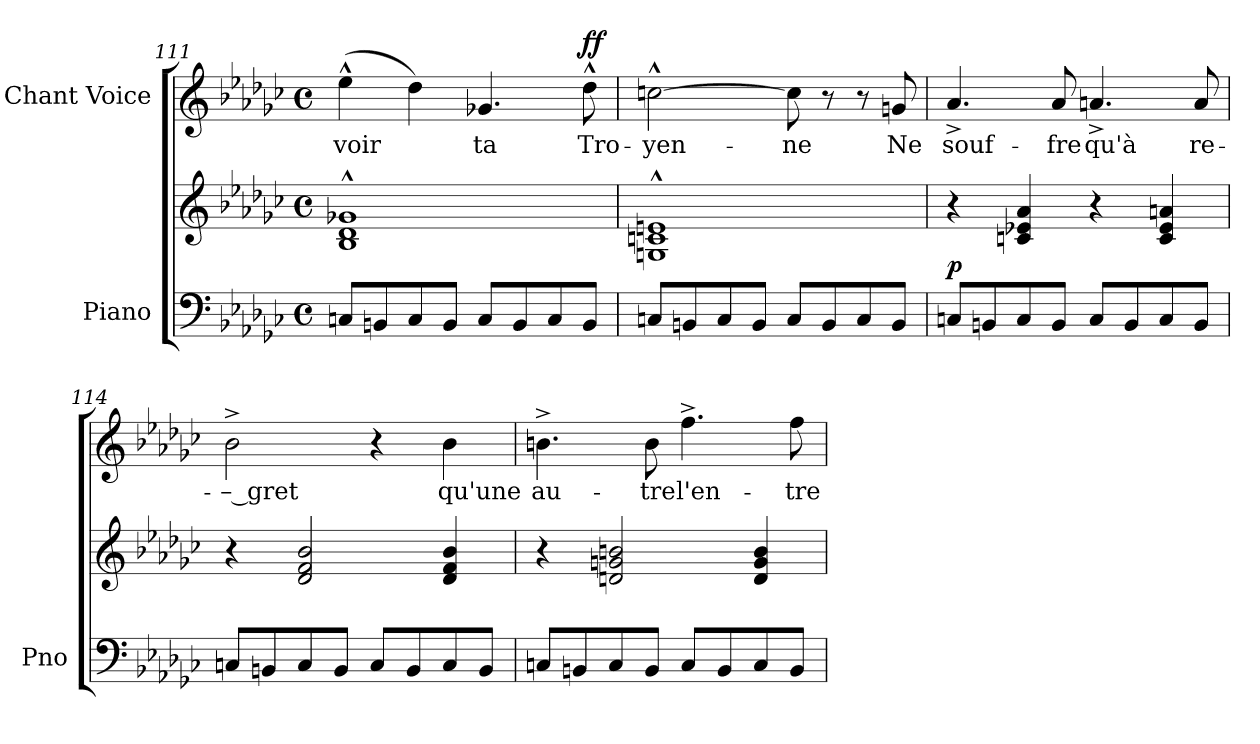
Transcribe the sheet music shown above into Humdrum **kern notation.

**kern	**kern	**dynam	**kern	**text	**dynam
*part2	*part2	*part2	*part1	*part1	*part1
*staff3	*staff2	*staff2/3	*staff1	*staff1	*staff1
*I"Piano	*	*	*I"Chant Voice	*	*
*I'Pno	*	*	*	*	*
*clefF4	*clefG2	*	*clefG2	*	*
*k[b-e-a-d-g-c-]	*k[b-e-a-d-g-c-]	*	*k[b-e-a-d-g-c-]	*	*
*M4/4	*M4/4	*	*M4/4	*	*
*met(c)	*met(c)	*	*met(c)	*	*
=111	=111	=111	=111	=111	=111
!	!	!	!	!LO:LY:b	!
8Cn/L	1B-^^ 1d-^^ 1g-X^^	.	(>4ee-^^\	-voir	.
8BBn/	.	.	.	.	.
8C/	.	.	4dd-\)	.	.
8BB/J	.	.	.	.	.
!	!	!	!	!LO:LY:b	!
8C/L	.	.	4.g-X/	ta	.
8BB/	.	.	.	.	.
8C/	.	.	.	.	.
!	!	!	!	!LO:LY:b	!LO:DY:a
8BB/J	.	.	8dd-^^\	Tro-	ff
=112	=112	=112	=112	=112	=112
!	!	!	!	!LO:LY:b	!
8Cn/L	1Gn^^ 1cn^^ 1en^^	.	[2ccn^^\	-yen-	.
8BBn/	.	.	.	.	.
8C/	.	.	.	.	.
8BB/J	.	.	.	.	.
!	!	!	!	!LO:LY:b	!
8C/L	.	.	8cc\]	-ne	.
8BB/	.	.	8r	.	.
8C/	.	.	8r	.	.
!	!	!	!	!LO:LY:b	!
8BB/J	.	.	8gn/	Ne	.
=113	=113	=113	=113	=113	=113
!	!	!LO:DY:a=2	!	!LO:LY:b	!
8Cn/L	4r	p	4.a-^/	souf-	.
8BBn/	.	.	.	.	.
8C/	4cn/ 4e-X/ 4a-/	.	.	.	.
!	!	!	!	!LO:LY:b	!
8BB/J	.	.	8a-/	-fre	.
!	!	!	!	!LO:LY:b	!
8C/L	4r	.	4.an^/	qu'à	.
8BB/	.	.	.	.	.
8C/	4c/ 4e-/ 4an/	.	.	.	.
!	!	!	!	!LO:LY:b	!
8BB/J	.	.	8a/	re-	.
!!LO:PB:g=z
=114	=114	=114	=114	=114	=114
!	!	!	!	!LO:LY:b	!
8Cn/L	4r	.	2b-^\	-– gret	.
8BBn/	.	.	.	.	.
8C/	2d-/ 2f/ 2b-/	.	.	.	.
8BB/J	.	.	.	.	.
8C/L	.	.	4r	.	.
8BB/	.	.	.	.	.
!	!	!	!	!LO:LY:b	!
8C/	4d-/ 4f/ 4b-/	.	4b-\	qu'une	.
8BB/J	.	.	.	.	.
=115	=115	=115	=115	=115	=115
!	!	!	!	!LO:LY:b	!
8Cn/L	4r	.	4.bn^\	au-	.
8BBn/	.	.	.	.	.
8C/	2dn/ 2gn/ 2bn/	.	.	.	.
!	!	!	!	!LO:LY:b	!
8BB/J	.	.	8b\	-tre	.
!	!	!	!	!LO:LY:b	!
8C/L	.	.	4.ff^\	l'en-	.
8BB/	.	.	.	.	.
8C/	4d/ 4g/ 4b/	.	.	.	.
!	!	!	!	!LO:LY:b	!
8BB/J	.	.	8ff\	-tre-	.
=	=	=	=	=	=
*-	*-	*-	*-	*-	*-
